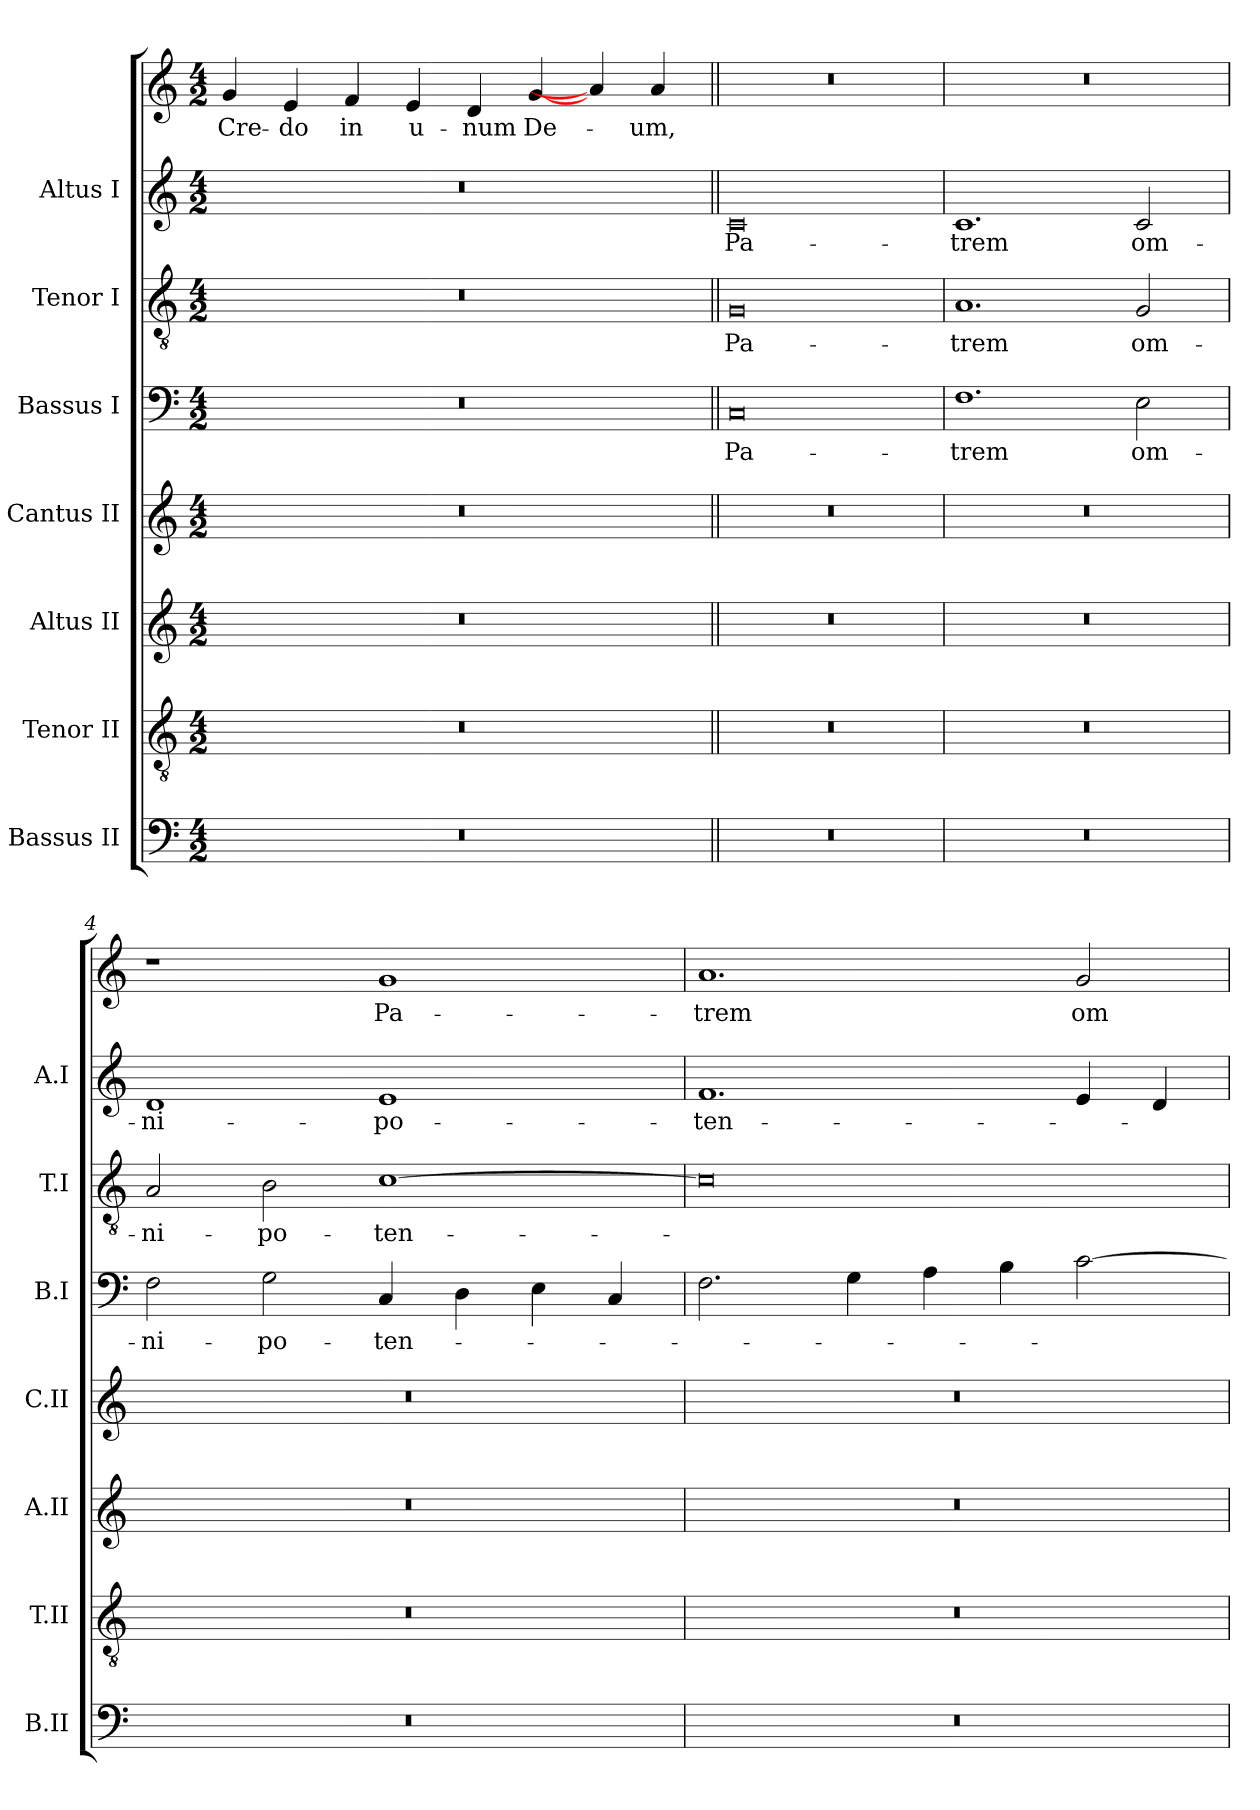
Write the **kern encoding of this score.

**kern	**kern	**kern	**kern	**kern	**text	**kern	**text	**kern	**text	**kern	**text
*part8	*part7	*part6	*part5	*part4	*part4	*part3	*part3	*part2	*part2	*part1	*part1
*staff8	*staff7	*staff6	*staff5	*staff4	*staff4	*staff3	*staff3	*staff2	*staff2	*staff1	*staff1
*I"Bassus II	*I"Tenor II	*I"Altus II	*I"Cantus II	*I"Bassus I	*	*I"Tenor I	*	*I"Altus I	*	*	*
*I'B.II	*I'T.II	*I'A.II	*I'C.II	*I'B.I	*	*I'T.I	*	*I'A.I	*	*	*
*clefF4	*clefGv2	*clefG2	*clefG2	*clefF4	*	*clefGv2	*	*clefG2	*	*clefG2	*
*	*ITrd7c12	*	*	*	*	*ITrd7c12	*	*	*	*	*
*k[]	*k[]	*k[]	*k[]	*k[]	*	*k[]	*	*k[]	*	*k[]	*
*C:	*C:	*C:	*C:	*C:	*	*C:	*	*C:	*	*C:	*
*M4/2	*M4/2	*M4/2	*M4/2	*M4/2	*	*M4/2	*	*M4/2	*	*M4/2	*
=1	=1	=1	=1	=1	=1	=1	=1	=1	=1	=1	=1
0r	0r	0r	0r	0r	.	0r	.	0r	.	4g/	Cre-
.	.	.	.	.	.	.	.	.	.	4e/	-do
.	.	.	.	.	.	.	.	.	.	4f/	in
.	.	.	.	.	.	.	.	.	.	4e/	u-
.	.	.	.	.	.	.	.	.	.	4d/	-num
.	.	.	.	.	.	.	.	.	.	[4g/	De-
.	.	.	.	.	.	.	.	.	.	4a/]	.
.	.	.	.	.	.	.	.	.	.	4a/	-um,
=2||	=2||	=2||	=2||	=2||	=2||	=2||	=2||	=2||	=2||	=2||	=2||
0r	0r	0r	0r	0C/	Pa-	0GG/	Pa-	0c/	Pa-	0r	.
=3	=3	=3	=3	=3	=3	=3	=3	=3	=3	=3	=3
0r	0r	0r	0r	1.F\	-trem	1.AA/	-trem	1.c/	-trem	0r	.
.	.	.	.	2E\	om-	2GG/	om-	2c/	om-	.	.
=4	=4	=4	=4	=4	=4	=4	=4	=4	=4	=4	=4
0r	0r	0r	0r	2F\	-ni-	2AA/	-ni-	1d/	-ni-	1r	.
.	.	.	.	2G\	-po-	2BB\	-po-	.	.	.	.
.	.	.	.	4C/	-ten-	[1C\	-ten-	1e/	-po-	1g/	Pa-
.	.	.	.	4D\	.	.	.	.	.	.	.
.	.	.	.	4E\	.	.	.	.	.	.	.
.	.	.	.	4C/	.	.	.	.	.	.	.
=5	=5	=5	=5	=5	=5	=5	=5	=5	=5	=5	=5
0r	0r	0r	0r	2.F\	.	0C\]	.	1.f/	-ten-	1.a/	-trem
.	.	.	.	4G\	.	.	.	.	.	.	.
.	.	.	.	4A\	.	.	.	.	.	.	.
.	.	.	.	4B\	.	.	.	.	.	.	.
.	.	.	.	[2c\	.	.	.	4e/	.	2g/	om-
.	.	.	.	.	.	.	.	4d/	.	.	.
=	=	=	=	=	=	=	=	=	=	=	=
*-	*-	*-	*-	*-	*-	*-	*-	*-	*-	*-	*-
